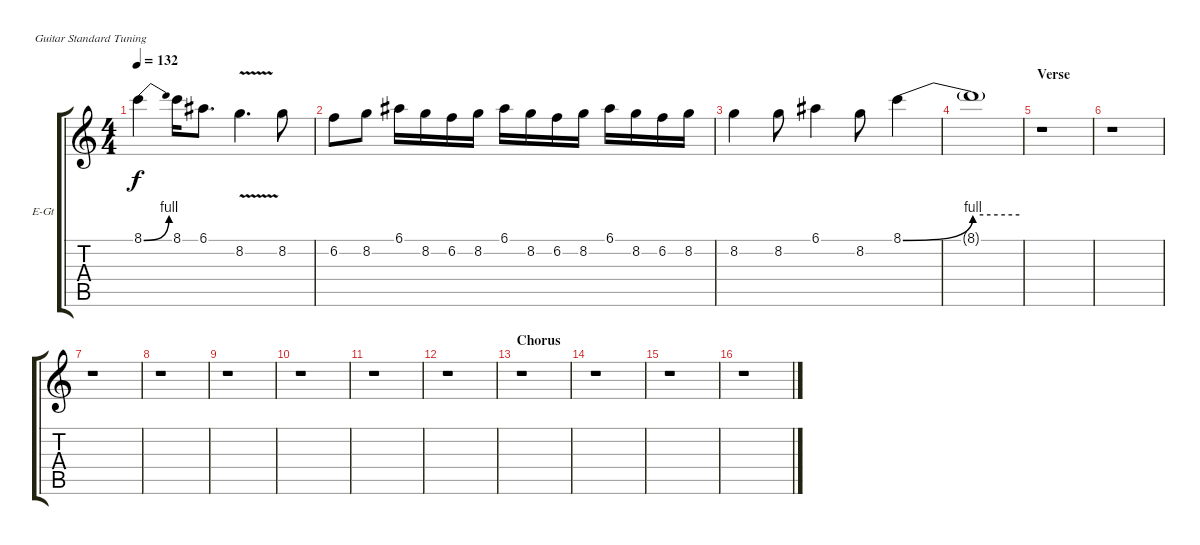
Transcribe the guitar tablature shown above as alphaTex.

\bracketExtendMode groupsimilarinstruments
\firstSystemTrackNameOrientation horizontal
\otherSystemsTrackNameOrientation horizontal
\track ("Lead Guitar" "E-Gt") {instrument overdrivenguitar}
\staff {score tabs}
\tuning (E4 B3 G3 D3 A2 E2)
\ts (4 4)
\tempo 132
\clef g2
\ks c
8.1{be (bend 0 0 60 4)}.4{dy f} 8.1.16 6.1.8{d} 8.2{v}.4{d} 8.2.8 |
6.2.8 8.2.8 6.1.16 8.2.16 6.2.16 8.2.16 6.1.16 8.2.16 6.2.16 8.2.16 6.1.16 8.2.16 6.2.16 8.2.16 |
8.2.4 8.2.8 6.1.4 8.2.8 8.1{be (bend 0 0 60 4)}.4 |
8.1{be (hold 0 4 60 4) t}.1 |
\section ("" "Verse")
r.1 |
r.1 |
r.1 |
r.1 |
r.1 |
r.1 |
r.1 |
r.1 |
\section ("" "Chorus")
r.1 |
r.1 |
r.1 |
r.1
